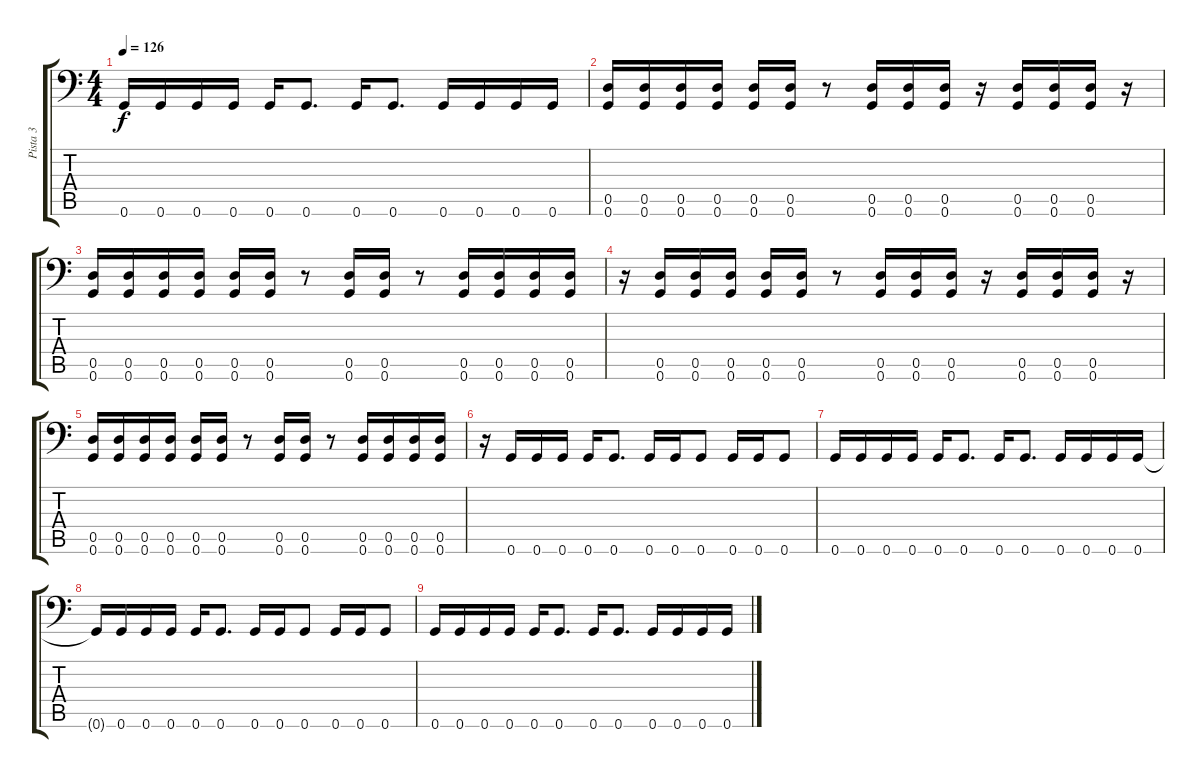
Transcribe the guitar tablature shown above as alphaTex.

\track ("Pista 3" "Pista 3") {instrument distortionguitar}
\staff {score tabs}
\tuning (A3 E3 C3 G2 D2 G1) {hide}
\ts (4 4)
\tempo 126
\clef f4
\ks c
0.6.16{dy f} 0.6.16 0.6.16 0.6.16 0.6.16 0.6.8{d} 0.6.16 0.6.8{d} 0.6.16 0.6.16 0.6.16 0.6.16 |
(0.5 0.6).16 (0.5 0.6).16 (0.5 0.6).16 (0.5 0.6).16 (0.5 0.6).16 (0.5 0.6).16 r.8 (0.5 0.6).16 (0.5 0.6).16 (0.5 0.6).16 r.16 (0.5 0.6).16 (0.5 0.6).16 (0.5 0.6).16 r.16 |
(0.5 0.6).16 (0.5 0.6).16 (0.5 0.6).16 (0.5 0.6).16 (0.5 0.6).16 (0.5 0.6).16 r.8 (0.5 0.6).16 (0.5 0.6).16 r.8 (0.5 0.6).16 (0.5 0.6).16 (0.5 0.6).16 (0.5 0.6).16 |
r.16 (0.5 0.6).16 (0.5 0.6).16 (0.5 0.6).16 (0.5 0.6).16 (0.5 0.6).16 r.8 (0.5 0.6).16 (0.5 0.6).16 (0.5 0.6).16 r.16 (0.5 0.6).16 (0.5 0.6).16 (0.5 0.6).16 r.16 |
(0.5 0.6).16 (0.5 0.6).16 (0.5 0.6).16 (0.5 0.6).16 (0.5 0.6).16 (0.5 0.6).16 r.8 (0.5 0.6).16 (0.5 0.6).16 r.8 (0.5 0.6).16 (0.5 0.6).16 (0.5 0.6).16 (0.5 0.6).16 |
r.16 0.6.16 0.6.16 0.6.16 0.6.16 0.6.8{d} 0.6.16 0.6.16 0.6.8 0.6.16 0.6.16 0.6.8 |
0.6.16 0.6.16 0.6.16 0.6.16 0.6.16 0.6.8{d} 0.6.16 0.6.8{d} 0.6.16 0.6.16 0.6.16 0.6.16 |
0.6{t}.16 0.6.16 0.6.16 0.6.16 0.6.16 0.6.8{d} 0.6.16 0.6.16 0.6.8 0.6.16 0.6.16 0.6.8 |
0.6.16 0.6.16 0.6.16 0.6.16 0.6.16 0.6.8{d} 0.6.16 0.6.8{d} 0.6.16 0.6.16 0.6.16 0.6.16
